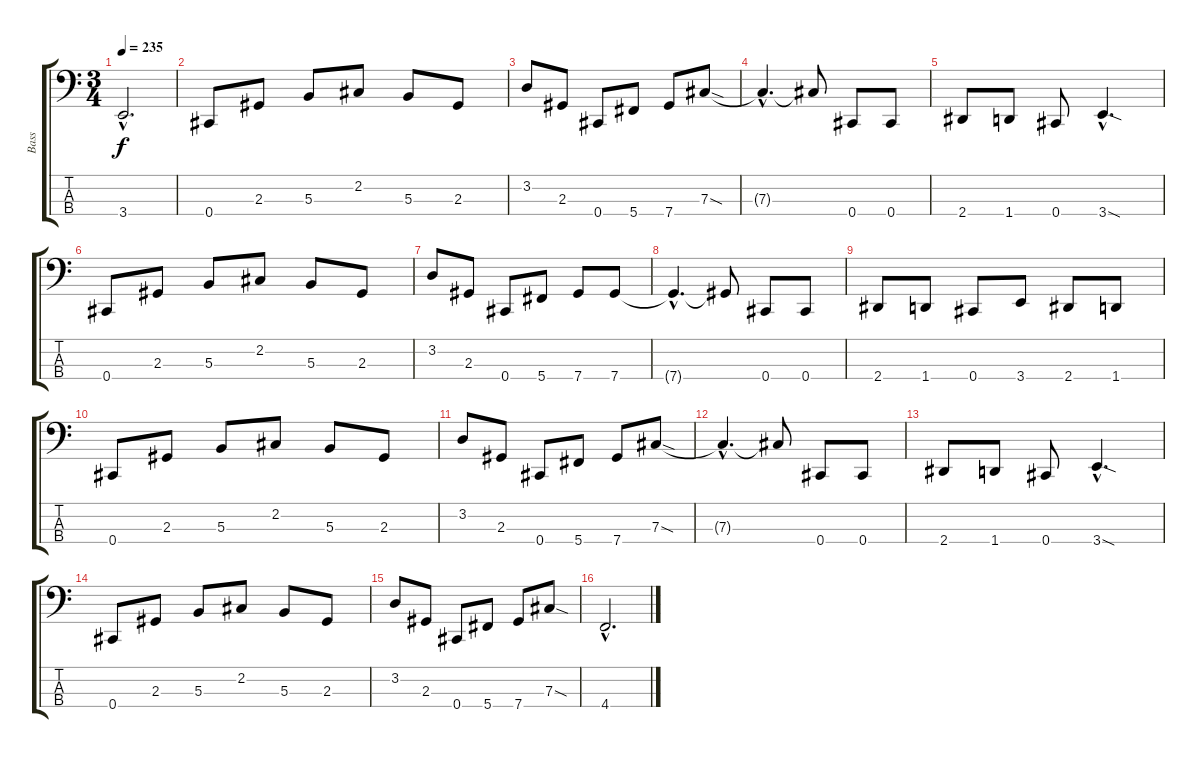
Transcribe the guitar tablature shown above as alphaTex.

\track ("Bass" "Bass") {instrument electricbasspick}
\staff {score tabs}
\tuning (E2 B1 Gb1 Db1) {hide}
\ts (3 4)
\tempo 235
\clef f4
\ks c
3.4{hac}.2{d dy f} |
0.4.8 2.3.8 5.3.8 2.2.8 5.3.8 2.3.8 |
3.2.8 2.3.8 0.4.8 5.4.8 7.4.8 7.3{sod}.8 |
7.3{hac t}.4{d} 7.3{t}.8 0.4.8 0.4.8 |
2.4.8 1.4.8 0.4.8 3.4{sod hac}.4{d} |
0.4.8 2.3.8 5.3.8 2.2.8 5.3.8 2.3.8 |
3.2.8 2.3.8 0.4.8 5.4.8 7.4.8 7.4.8 |
7.4{hac t}.4{d} 7.4{t}.8 0.4.8 0.4.8 |
2.4.8 1.4.8 0.4.8 3.4.8 2.4.8 1.4.8 |
0.4.8 2.3.8 5.3.8 2.2.8 5.3.8 2.3.8 |
3.2.8 2.3.8 0.4.8 5.4.8 7.4.8 7.3{sod}.8 |
7.3{hac t}.4{d} 7.3{t}.8 0.4.8 0.4.8 |
2.4.8 1.4.8 0.4.8 3.4{sod hac}.4{d} |
0.4.8 2.3.8 5.3.8 2.2.8 5.3.8 2.3.8 |
3.2.8 2.3.8 0.4.8 5.4.8 7.4.8 7.3{sod}.8 |
4.4{hac}.2{d}
